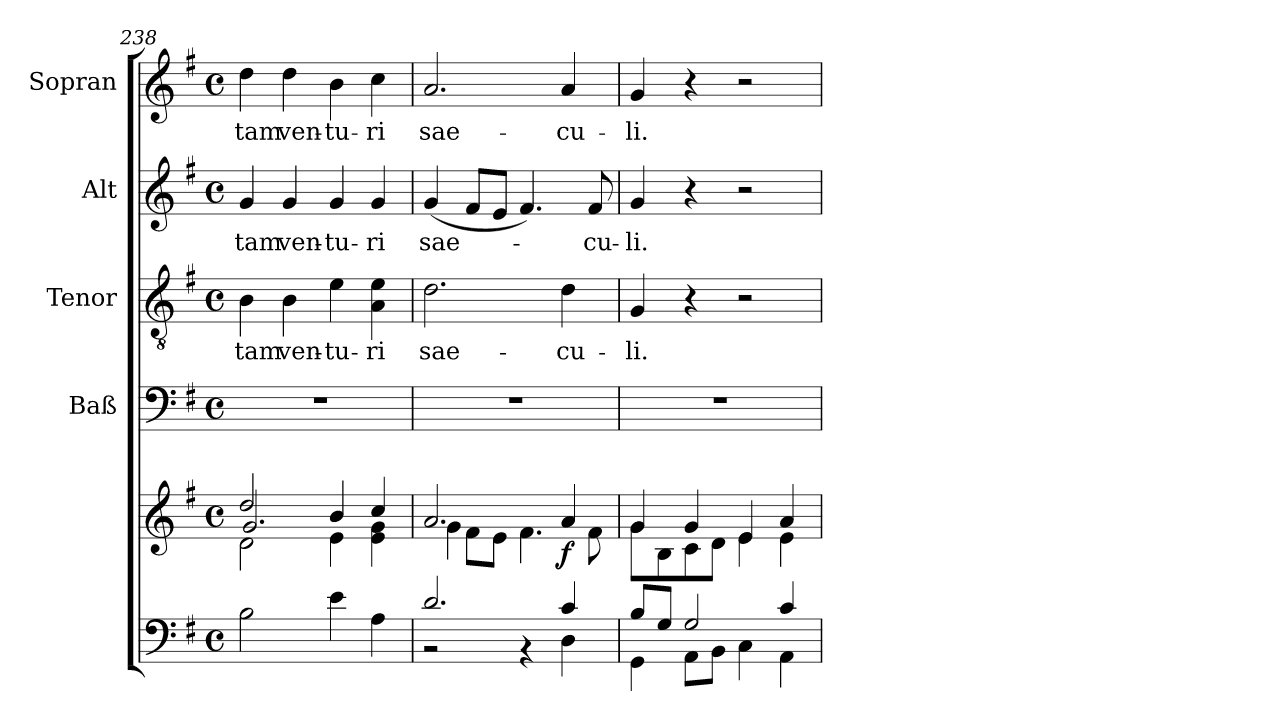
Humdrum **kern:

**kern	**kern	**dynam	**kern	**kern	**text	**kern	**text	**kern	**text
*part5	*part5	*part5	*part4	*part3	*part3	*part2	*part2	*part1	*part1
*staff6	*staff5	*staff5/6	*staff4	*staff3	*staff3	*staff2	*staff2	*staff1	*staff1
*	*	*	*I"Baß	*I"Tenor	*	*I"Alt	*	*I"Sopran	*
*	*	*	*I'Baß	*I'Ten	*	*I'Alt	*	*I'Sop	*
*clefF4	*clefG2	*	*clefF4	*clefGv2	*	*clefG2	*	*clefG2	*
*k[f#]	*k[f#]	*	*k[f#]	*k[f#]	*	*k[f#]	*	*k[f#]	*
*G:	*G:	*	*G:	*G:	*	*G:	*	*G:	*
*M4/4	*M4/4	*	*M4/4	*M4/4	*	*M4/4	*	*M4/4	*
*met(c)	*met(c)	*	*met(c)	*met(c)	*	*met(c)	*	*met(c)	*
=238	=238	=238	=238	=238	=238	=238	=238	=238	=238
*	*^	*	*	*	*	*	*	*	*
*	*	*^	*	*	*	*	*	*	*	*
!	!	!	!	!	!	!	!LO:LY:b	!	!LO:LY:b	!	!LO:LY:b
2B\	2dd/	2d\	2.g/	.	1r	4B\	-tam	4g/	-tam	4dd\	-tam
!	!	!	!	!	!	!	!LO:LY:b	!	!LO:LY:b	!	!LO:LY:b
.	.	.	.	.	.	4B\	ven-	4g/	ven-	4dd\	ven-
!	!	!	!	!	!	!	!LO:LY:b	!	!LO:LY:b	!	!LO:LY:b
4e\	4b/	4e\	.	.	.	4e\	-tu-	4g/	-tu-	4b\	-tu-
!	!	!	!	!	!	!	!LO:LY:b	!	!LO:LY:b	!	!LO:LY:b
4A\	4cc/	4e\ 4g\	4ryy	.	.	4A\ 4e\	-ri	4g/	-ri	4cc\	-ri
!!LO:PB:g=z
=239	=239	=239	=239	=239	=239	=239	=239	=239	=239	=239	=239
*^	*	*	*	*	*	*	*	*	*	*	*
!	!	!	!	!	!	!	!	!LO:LY:b	!	!LO:LY:b	!	!LO:LY:b
*	*	*	*v	*v	*	*	*	*	*	*	*	*
2.d/	2r	2.a/	4g\	.	1r	2.d\	sae-	(<4g/	sae-	2.a/	sae-
.	.	.	8f#\L	.	.	.	.	8f#/L	.	.	.
.	.	.	8e\J	.	.	.	.	8e/J	.	.	.
.	4r	.	4.f#\	.	.	.	.	4.f#/)	.	.	.
!	!	!	!	!LO:DY:b	!	!	!LO:LY:b	!	!	!	!LO:LY:b
4c/	4D\	4a/	.	f	.	4d\	-cu-	.	.	4a/	-cu-
!	!	!	!	!	!	!	!	!	!LO:LY:b	!	!
.	.	.	8f#\	.	.	.	.	8f#/	-cu-	.	.
=240	=240	=240	=240	=240	=240	=240	=240	=240	=240	=240	=240
!	!	!	!	!	!	!	!LO:LY:b	!	!LO:LY:b	!	!LO:LY:b
8B/L	4GG\	4g/	8g\L	.	1r	4G/	-li.	4g/	-li.	4g/	-li.
8G/J	.	.	8B\	.	.	.	.	.	.	.	.
2G/	8AA\L	4g/	8c\	.	.	4r	.	4r	.	4r	.
.	8BB\J	.	8d\J	.	.	.	.	.	.	.	.
.	4C\	4e/	4e\	.	.	2r	.	2r	.	2r	.
4c/	4AA\	4a/	4e\	.	.	.	.	.	.	.	.
*v	*v	*	*	*	*	*	*	*	*	*	*
*	*v	*v	*	*	*	*	*	*	*	*
=	=	=	=	=	=	=	=	=	=
*-	*-	*-	*-	*-	*-	*-	*-	*-	*-
